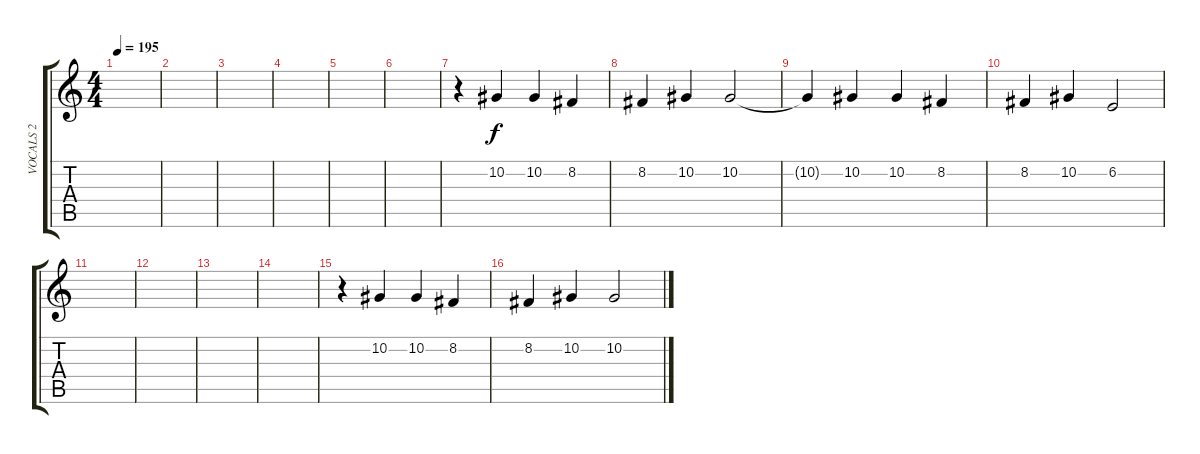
\track ("VOCALS 2" "VOCALS 2") {instrument oboe}
\staff {score tabs}
\tuning (Eb4 Bb3 Gb3 Db3 Ab2 Db2) {hide}
\ts (4 4)
\tempo 195
\clef g2
\ks c
|
|
|
|
|
|
r.4{volume 15} 10.2.4 10.2.4 8.2.4 |
8.2.4 10.2.4 10.2.2 |
10.2{t}.4 10.2.4 10.2.4 8.2.4 |
8.2.4 10.2.4 6.2.2 |
|
|
|
|
r.4 10.2.4 10.2.4 8.2.4 |
8.2.4 10.2.4 10.2.2
